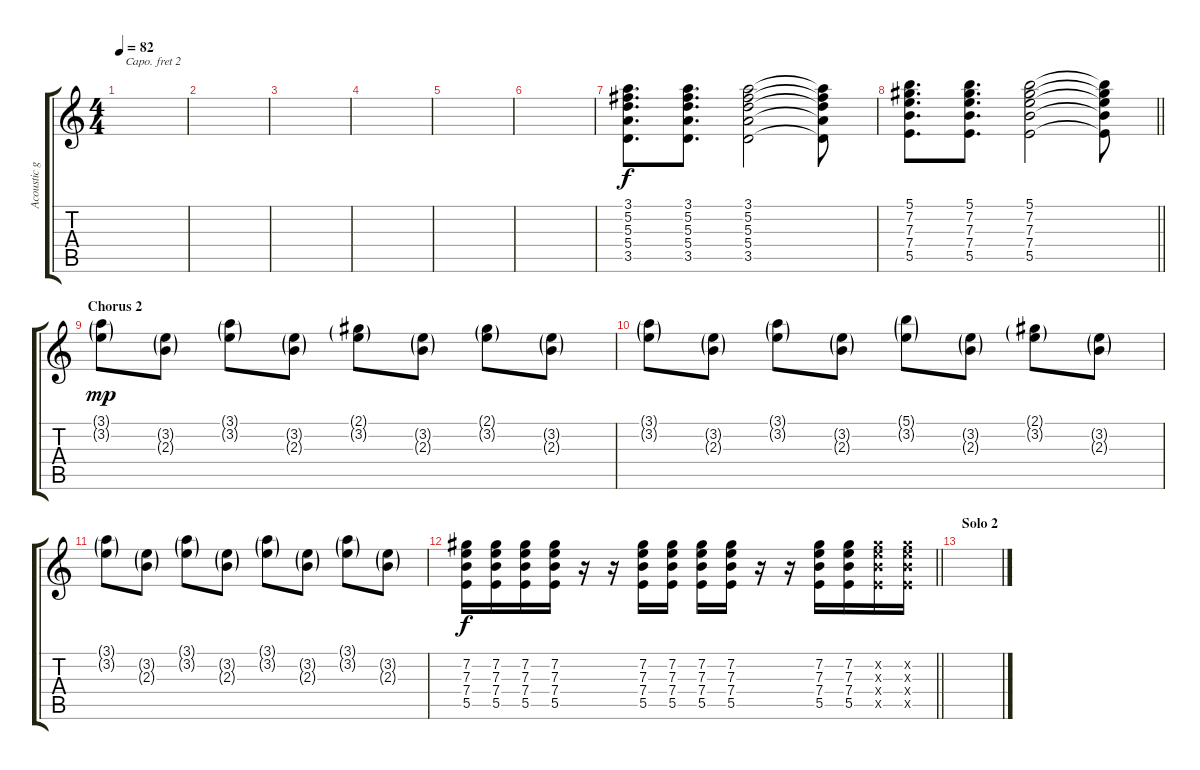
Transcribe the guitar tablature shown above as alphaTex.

\track ("Acoustic guitar" "Acoustic g") {instrument acousticguitarsteel}
\staff {score tabs}
\capo 2
\tuning (E4 B3 G3 D3 A2 E2) {hide}
\ts (4 4)
\tempo 82
\clef g2
\ks c
|
|
|
|
|
|
(3.1 5.2 5.3 5.4 3.5).8{d} (3.1 5.2 5.3 5.4 3.5).8{d} (3.1 5.2 5.3 5.4 3.5).2 (3.1{t} 5.2{t} 5.3{t} 5.4{t} 3.5{t}).8 |
\barLineRight lightlight
(5.1 7.2 7.3 7.4 5.5).8{d} (5.1 7.2 7.3 7.4 5.5).8{d} (5.1 7.2 7.3 7.4 5.5).2 (5.1{t} 7.2{t} 7.3{t} 7.4{t} 5.5{t}).8 |
\section ("" "Chorus 2")
(3.1{g} 3.2{g}).8{dy mp} (3.2{g} 2.3{g}).8 (3.1{g} 3.2{g}).8 (3.2{g} 2.3{g}).8 (2.1{g} 3.2{g}).8 (3.2{g} 2.3{g}).8 (2.1{g} 3.2{g}).8 (3.2{g} 2.3{g}).8 |
(3.1{g} 3.2{g}).8 (3.2{g} 2.3{g}).8 (3.1{g} 3.2{g}).8 (3.2{g} 2.3{g}).8 (5.1{g} 3.2{g}).8 (3.2{g} 2.3{g}).8 (2.1{g} 3.2{g}).8 (3.2{g} 2.3{g}).8 |
(3.1{g} 3.2{g}).8 (3.2{g} 2.3{g}).8 (3.1{g} 3.2{g}).8 (3.2{g} 2.3{g}).8 (3.1{g} 3.2{g}).8 (3.2{g} 2.3{g}).8 (3.1{g} 3.2{g}).8 (3.2{g} 2.3{g}).8 |
\barLineRight lightlight
(7.2 7.3 7.4 5.5).16{dy f} (7.2 7.3 7.4 5.5).16 (7.2 7.3 7.4 5.5).16 (7.2 7.3 7.4 5.5).16 r.16 r.16 (7.2 7.3 7.4 5.5).16 (7.2 7.3 7.4 5.5).16 (7.2 7.3 7.4 5.5).16 (7.2 7.3 7.4 5.5).16 r.16 r.16 (7.2 7.3 7.4 5.5).16 (7.2 7.3 7.4 5.5).16 (7.2{x} 7.3{x} 7.4{x} 5.5{x}).16 (7.2{x} 7.3{x} 7.4{x} 5.5{x}).16 |
\section ("" "Solo 2")
